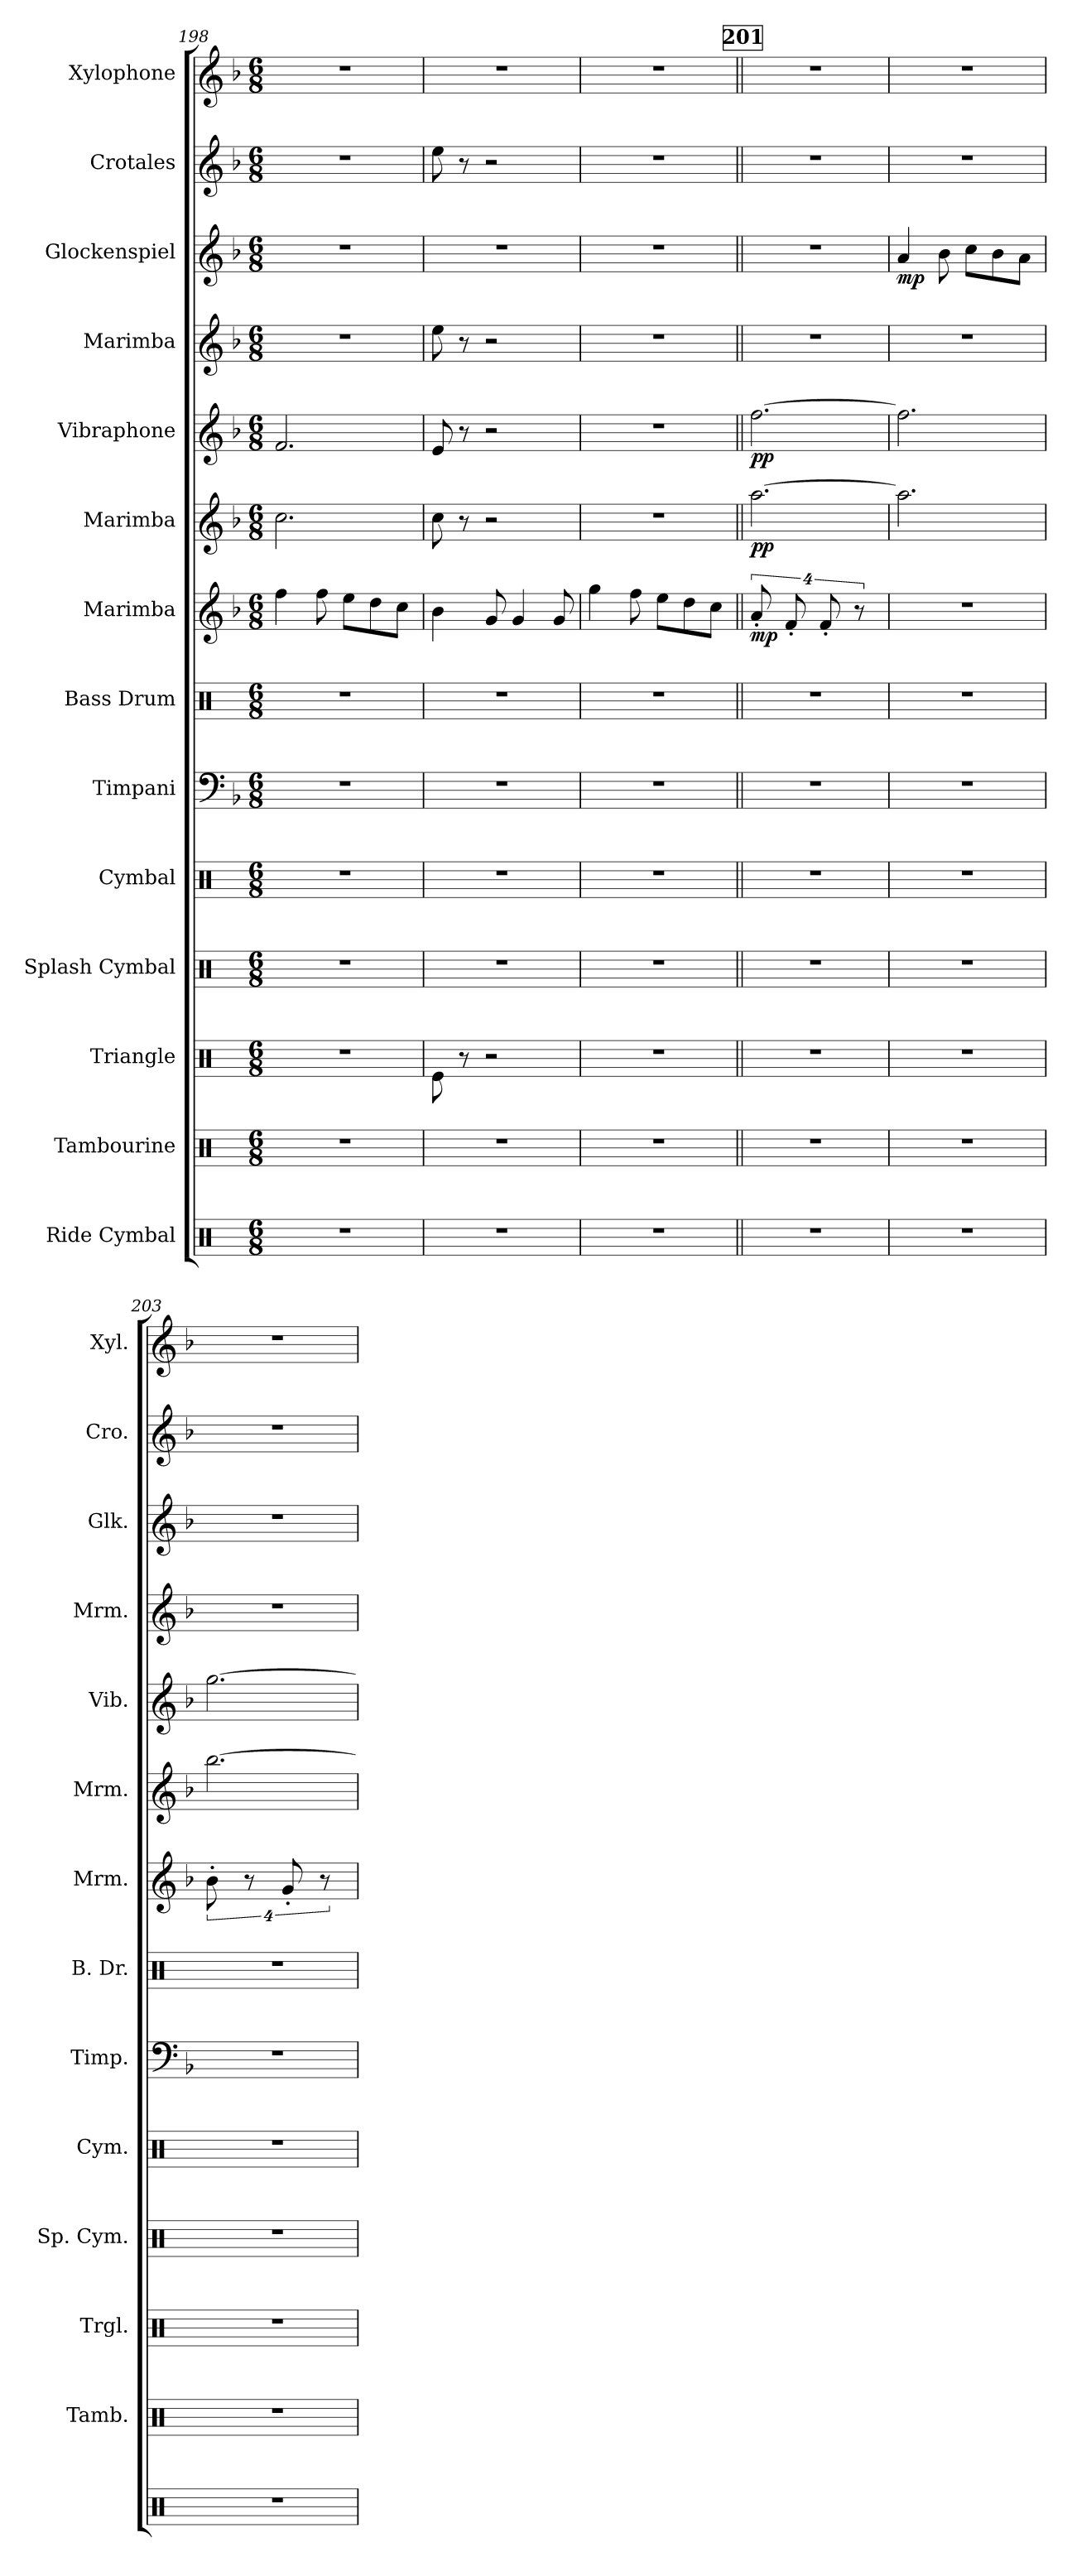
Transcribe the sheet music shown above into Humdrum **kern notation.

**kern	**kern	**kern	**kern	**kern	**kern	**kern	**kern	**dynam	**kern	**dynam	**kern	**dynam	**kern	**kern	**dynam	**kern	**kern
*part14	*part13	*part12	*part11	*part10	*part9	*part8	*part7	*part7	*part6	*part6	*part5	*part5	*part4	*part3	*part3	*part2	*part1
*staff14	*staff13	*staff12	*staff11	*staff10	*staff9	*staff8	*staff7	*staff7	*staff6	*staff6	*staff5	*staff5	*staff4	*staff3	*staff3	*staff2	*staff1
*I"Ride Cymbal	*I"Tambourine	*I"Triangle	*I"Splash Cymbal	*I"Cymbal	*I"Timpani	*I"Bass Drum	*I"Marimba	*	*I"Marimba	*	*I"Vibraphone	*	*I"Marimba	*I"Glockenspiel	*	*I"Crotales	*I"Xylophone
*	*I'Tamb.	*I'Trgl.	*I'Sp. Cym.	*I'Cym.	*I'Timp.	*I'B. Dr.	*I'Mrm.	*	*I'Mrm.	*	*I'Vib.	*	*I'Mrm.	*I'Glk.	*	*I'Cro.	*I'Xyl.
!!LO:PB:g=z
*clefX	*clefX	*clefX	*clefX	*clefX	*clefF4	*clefX	*clefG2	*	*clefG2	*	*clefG2	*	*clefG2	*clefG2	*	*clefG2	*clefG2
*	*	*	*	*	*	*	*	*	*	*	*	*	*	*ITrd-14c-24	*	*ITrd-14c-24	*ITrd-7c-12
*k[]	*k[]	*k[]	*k[]	*k[]	*k[b-]	*k[]	*k[b-]	*	*k[b-]	*	*k[b-]	*	*k[b-]	*k[b-]	*	*k[b-]	*k[b-]
*M6/8	*M6/8	*M6/8	*M6/8	*M6/8	*M6/8	*M6/8	*M6/8	*	*M6/8	*	*M6/8	*	*M6/8	*M6/8	*	*M6/8	*M6/8
=198	=198	=198	=198	=198	=198	=198	=198	=198	=198	=198	=198	=198	=198	=198	=198	=198	=198
2.r	2.r	2.r	2.r	2.r	2.r	2.r	4ff\	.	2.cc\	.	2.f/	.	2.r	2.r	.	2.r	2.r
.	.	.	.	.	.	.	8ff\	.	.	.	.	.	.	.	.	.	.
.	.	.	.	.	.	.	8ee\L	.	.	.	.	.	.	.	.	.	.
.	.	.	.	.	.	.	8dd\	.	.	.	.	.	.	.	.	.	.
.	.	.	.	.	.	.	8cc\J	.	.	.	.	.	.	.	.	.	.
=199	=199	=199	=199	=199	=199	=199	=199	=199	=199	=199	=199	=199	=199	=199	=199	=199	=199
2.r	2.r	8Re\	2.r	2.r	2.r	2.r	4b-\	.	8cc\	.	8e/	.	8ee\	2.r	.	8eeee\	2.r
.	.	8r	.	.	.	.	.	.	8r	.	8r	.	8r	.	.	8r	.
.	.	2r	.	.	.	.	8g/	.	2r	.	2r	.	2r	.	.	2r	.
.	.	.	.	.	.	.	4g/	.	.	.	.	.	.	.	.	.	.
.	.	.	.	.	.	.	8g/	.	.	.	.	.	.	.	.	.	.
=200	=200	=200	=200	=200	=200	=200	=200	=200	=200	=200	=200	=200	=200	=200	=200	=200	=200
2.r	2.r	2.r	2.r	2.r	2.r	2.r	4gg\	.	2.r	.	2.r	.	2.r	2.r	.	2.r	2.r
.	.	.	.	.	.	.	8ff\	.	.	.	.	.	.	.	.	.	.
.	.	.	.	.	.	.	8ee\L	.	.	.	.	.	.	.	.	.	.
.	.	.	.	.	.	.	8dd\	.	.	.	.	.	.	.	.	.	.
.	.	.	.	.	.	.	8cc\J	.	.	.	.	.	.	.	.	.	.
!!LO:REH:place=s1:a:B:fs=14:t=201
=201||	=201||	=201||	=201||	=201||	=201||	=201||	=201||	=201||	=201||	=201||	=201||	=201||	=201||	=201||	=201||	=201||	=201||
!	!	!	!	!	!	!	!	!LO:DY:b	!	!LO:DY:b	!	!LO:DY:b	!	!	!	!	!
2.r	2.r	2.r	2.r	2.r	2.r	2.r	16%3a'/	mp	[2.aa\	pp	[2.ff\	pp	2.r	2.r	.	2.r	2.r
.	.	.	.	.	.	.	16%3f'/	.	.	.	.	.	.	.	.	.	.
.	.	.	.	.	.	.	16%3f'/	.	.	.	.	.	.	.	.	.	.
.	.	.	.	.	.	.	16%3r	.	.	.	.	.	.	.	.	.	.
=202	=202	=202	=202	=202	=202	=202	=202	=202	=202	=202	=202	=202	=202	=202	=202	=202	=202
!	!	!	!	!	!	!	!	!	!	!	!	!	!	!	!LO:DY:b	!	!
2.r	2.r	2.r	2.r	2.r	2.r	2.r	2.r	.	2.aa\]	.	2.ff\]	.	2.r	4aaa/	mp	2.r	2.r
.	.	.	.	.	.	.	.	.	.	.	.	.	.	8bbb-\	.	.	.
.	.	.	.	.	.	.	.	.	.	.	.	.	.	8cccc\L	.	.	.
.	.	.	.	.	.	.	.	.	.	.	.	.	.	8bbb-\	.	.	.
.	.	.	.	.	.	.	.	.	.	.	.	.	.	8aaa\J	.	.	.
=203	=203	=203	=203	=203	=203	=203	=203	=203	=203	=203	=203	=203	=203	=203	=203	=203	=203
2.r	2.r	2.r	2.r	2.r	2.r	2.r	16%3b-'\	.	[2.bb-\	.	[2.gg\	.	2.r	2.r	.	2.r	2.r
.	.	.	.	.	.	.	16%3r	.	.	.	.	.	.	.	.	.	.
.	.	.	.	.	.	.	16%3g'/	.	.	.	.	.	.	.	.	.	.
.	.	.	.	.	.	.	16%3r	.	.	.	.	.	.	.	.	.	.
=	=	=	=	=	=	=	=	=	=	=	=	=	=	=	=	=	=
*-	*-	*-	*-	*-	*-	*-	*-	*-	*-	*-	*-	*-	*-	*-	*-	*-	*-
